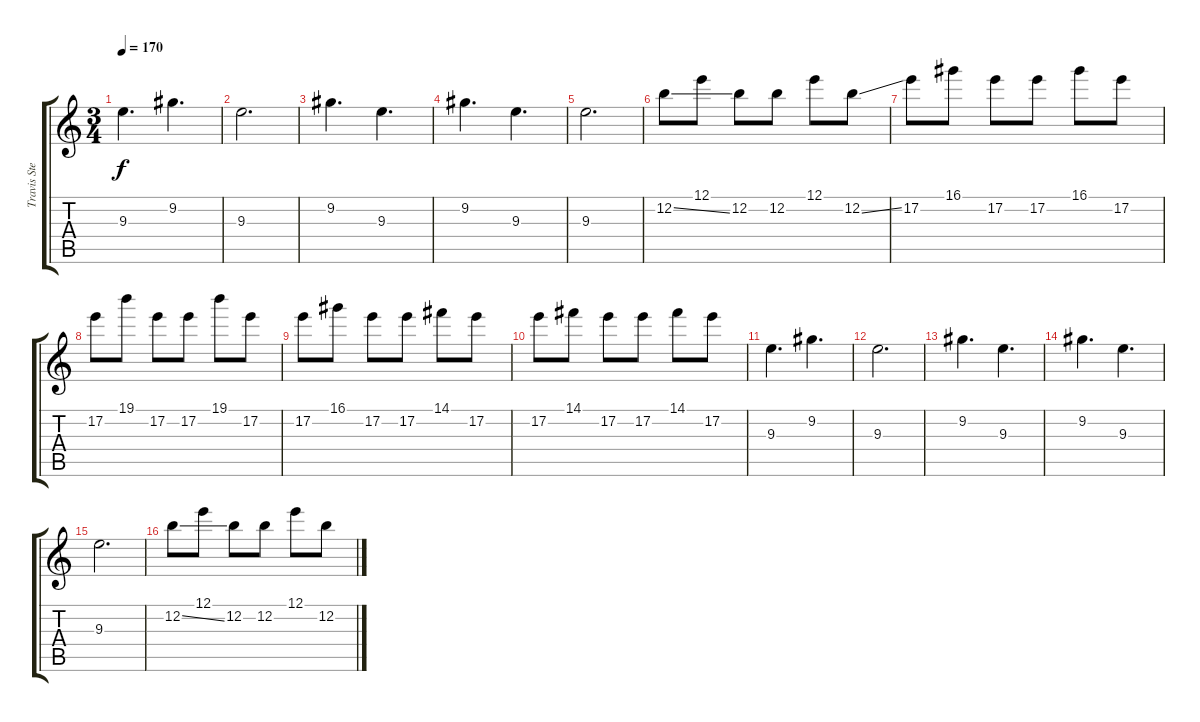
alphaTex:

\track ("Travis Stever" "Travis Ste") {instrument distortionguitar}
\staff {score tabs}
\tuning (E4 B3 G3 D3 A2 E2) {hide}
\ts (3 4)
\tempo 170
\clef g2
\ks c
9.3.4{d dy f} 9.2.4{d} |
9.3.2{d} |
9.2.4{d} 9.3.4{d} |
9.2.4{d} 9.3.4{d} |
9.3.2{d} |
12.2{ss}.8 12.1.8 12.2.8 12.2.8 12.1.8 12.2{ss}.8 |
17.2.8 16.1.8 17.2.8 17.2.8 16.1.8 17.2.8 |
17.2.8 19.1.8 17.2.8 17.2.8 19.1.8 17.2.8 |
17.2.8 16.1.8 17.2.8 17.2.8 14.1.8 17.2.8 |
17.2.8 14.1.8 17.2.8 17.2.8 14.1.8 17.2.8 |
9.3.4{d} 9.2.4{d} |
9.3.2{d} |
9.2.4{d} 9.3.4{d} |
9.2.4{d} 9.3.4{d} |
9.3.2{d} |
12.2{ss}.8 12.1.8 12.2.8 12.2.8 12.1.8 12.2{ss}.8
